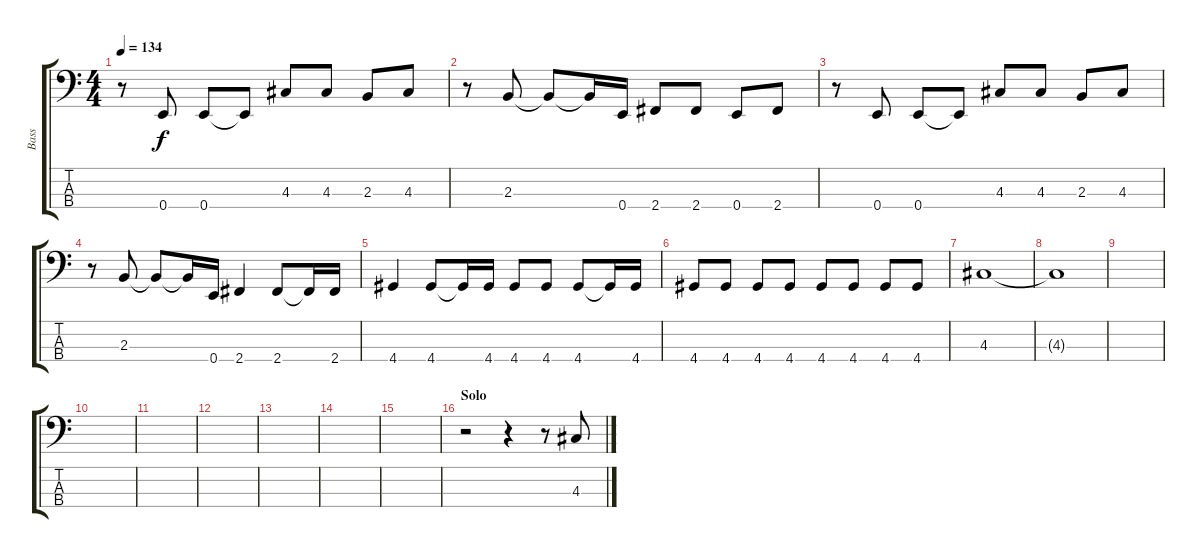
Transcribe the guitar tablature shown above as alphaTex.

\track ("Bass" "Bass") {instrument electricbassfinger}
\staff {score tabs}
\tuning (G2 D2 A1 E1) {hide}
\ts (4 4)
\tempo 134
\clef f4
\ks c
r.8{dy f} 0.4.8 0.4.8 0.4{t}.8 4.3.8 4.3.8 2.3.8 4.3.8 |
r.8 2.3.8 2.3{t}.8 2.3{t}.16 0.4.16 2.4.8 2.4.8 0.4.8 2.4.8 |
r.8 0.4.8 0.4.8 0.4{t}.8 4.3.8 4.3.8 2.3.8 4.3.8 |
r.8 2.3.8 2.3{t}.8 2.3{t}.16 0.4.16 2.4.4 2.4.8 2.4{t}.16 2.4.16 |
4.4.4 4.4.8 4.4{t}.16 4.4.16 4.4.8 4.4.8 4.4.8 4.4{t}.16 4.4.16 |
4.4.8 4.4.8 4.4.8 4.4.8 4.4.8 4.4.8 4.4.8 4.4.8 |
4.3.1{volume 0} |
4.3{t}.1 |
|
|
|
|
|
|
|
\section ("" "Solo")
r.2 r.4 r.8 4.3.8
